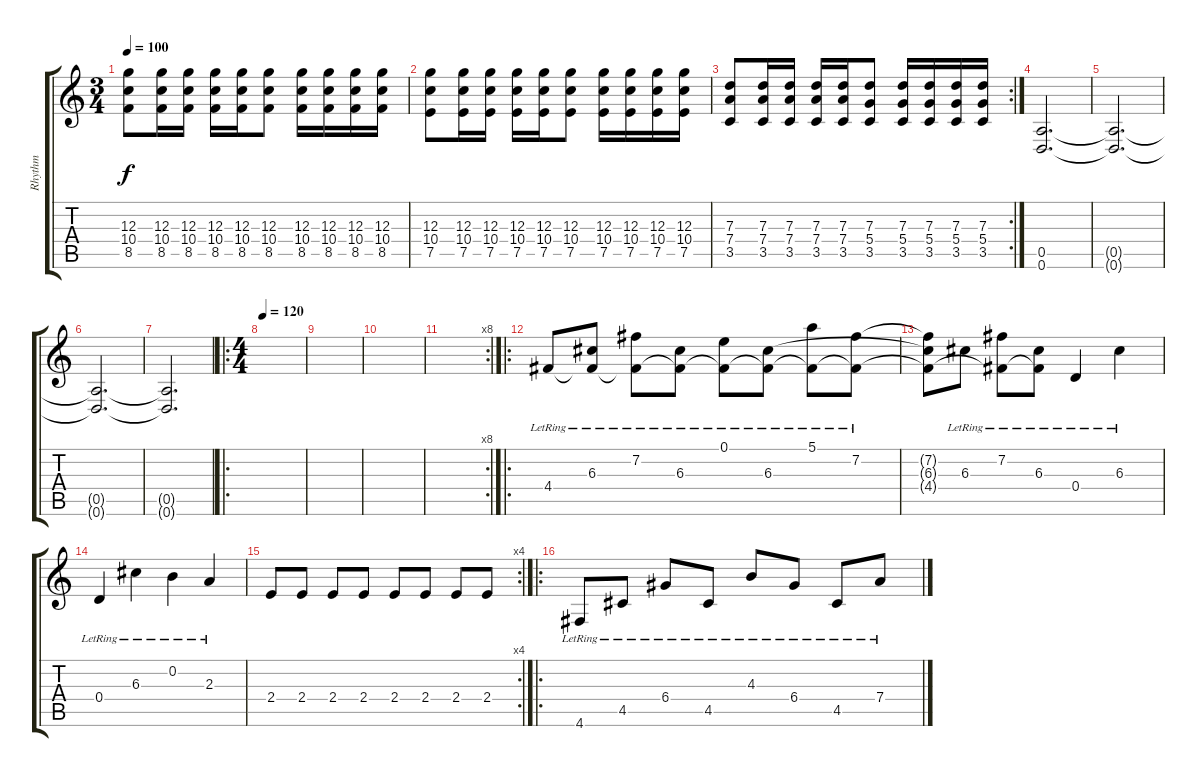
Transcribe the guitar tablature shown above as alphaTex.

\track ("Rhythm" "Rhythm") {instrument distortionguitar}
\staff {score tabs}
\tuning (E4 B3 G3 D3 A2 D2) {hide}
\ts (3 4)
\tempo 100
\clef g2
\ks c
(12.3 10.4 8.5).8{dy f} (12.3 10.4 8.5).16 (12.3 10.4 8.5).16 (12.3 10.4 8.5).16 (12.3 10.4 8.5).16 (12.3 10.4 8.5).8 (12.3 10.4 8.5).16 (12.3 10.4 8.5).16 (12.3 10.4 8.5).16 (12.3 10.4 8.5).16 |
(12.3 10.4 7.5).8 (12.3 10.4 7.5).16 (12.3 10.4 7.5).16 (12.3 10.4 7.5).16 (12.3 10.4 7.5).16 (12.3 10.4 7.5).8 (12.3 10.4 7.5).16 (12.3 10.4 7.5).16 (12.3 10.4 7.5).16 (12.3 10.4 7.5).16 |
\rc 2
(7.3 7.4 3.5).8 (7.3 7.4 3.5).16 (7.3 7.4 3.5).16 (7.3 7.4 3.5).16 (7.3 7.4 3.5).16 (7.3 5.4 3.5).8 (7.3 5.4 3.5).16 (7.3 5.4 3.5).16 (7.3 5.4 3.5).16 (7.3 5.4 3.5).16 |
(0.5 0.6).2{d volume 0} |
(0.5{t} 0.6{t}).2{d} |
(0.5{t} 0.6{t}).2{d} |
(0.5{t} 0.6{t}).2{d} |
\ro
\ts (4 4)
\tempo 120
|
|
|
\rc 8
|
\ro
4.4{lr}.8{volume 15} (6.3{lr} 4.4{t}).8 (7.2{lr} 4.4{t}).8 (6.3{lr} 4.4{t}).8 (0.1{lr} 4.4{t}).8 (6.3{lr} 4.4{t}).8 (5.1{lr} 4.4{t}).8 (7.2{lr} 4.4{t}).8 |
(7.2{t} 6.3{t} 4.4{t}).8 6.3{lr}.8 (7.2{lr} 4.4{t}).8 (6.3{lr} 4.4{t}).8 0.4{lr}.4 6.3{lr}.4 |
0.4{lr}.4 6.3{lr}.4 0.2{lr}.4 2.3{lr}.4 |
\rc 4
2.4.8 2.4.8 2.4.8 2.4.8 2.4.8 2.4.8 2.4.8 2.4.8 |
\ro
4.6{lr}.8 4.5{lr}.8 6.4{lr}.8 4.5{lr}.8 4.3{lr}.8 6.4{lr}.8 4.5{lr}.8 7.4{lr}.8
